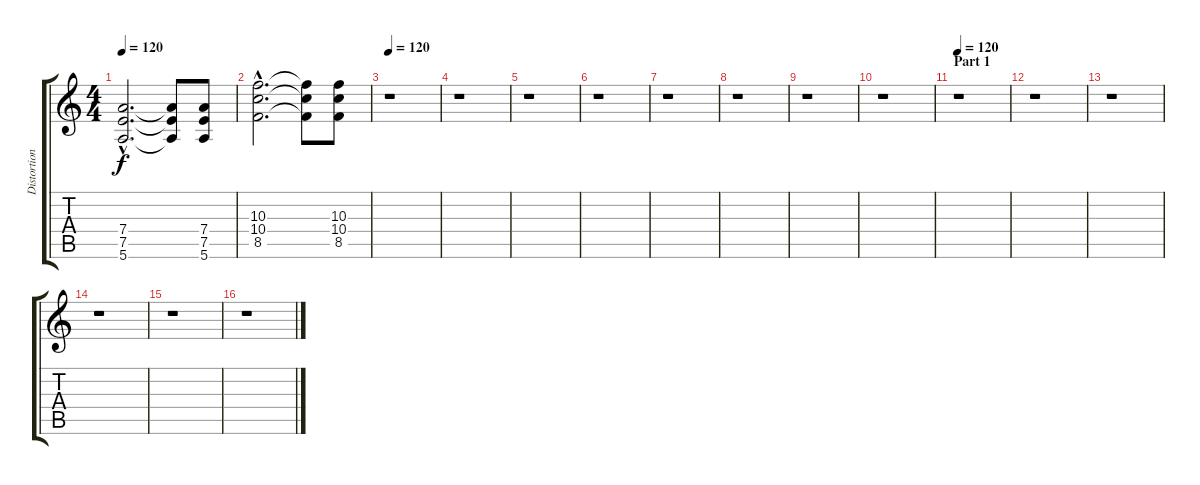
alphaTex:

\track ("Distortion" "Distortion") {instrument distortionguitar}
\staff {score tabs}
\tuning (E4 B3 G3 D3 A2 E2) {hide}
\ts (4 4)
\tempo 120
\clef g2
\ks c
(7.4{hac} 7.5{hac} 5.6{hac}).2{d dy f} (7.4{t} 7.5{t} 5.6{t}).8 (7.4 7.5 5.6).8 |
(10.3{hac} 10.4{hac} 8.5{hac}).2{d} (10.3{t} 10.4{t} 8.5{t}).8 (10.3 10.4 8.5).8 |
\tempo 120
r.1 |
r.1 |
r.1 |
r.1 |
r.1 |
r.1 |
r.1 |
r.1 |
\section ("" "Part 1")
\tempo 120
r.1 |
r.1 |
r.1 |
r.1 |
r.1 |
r.1
